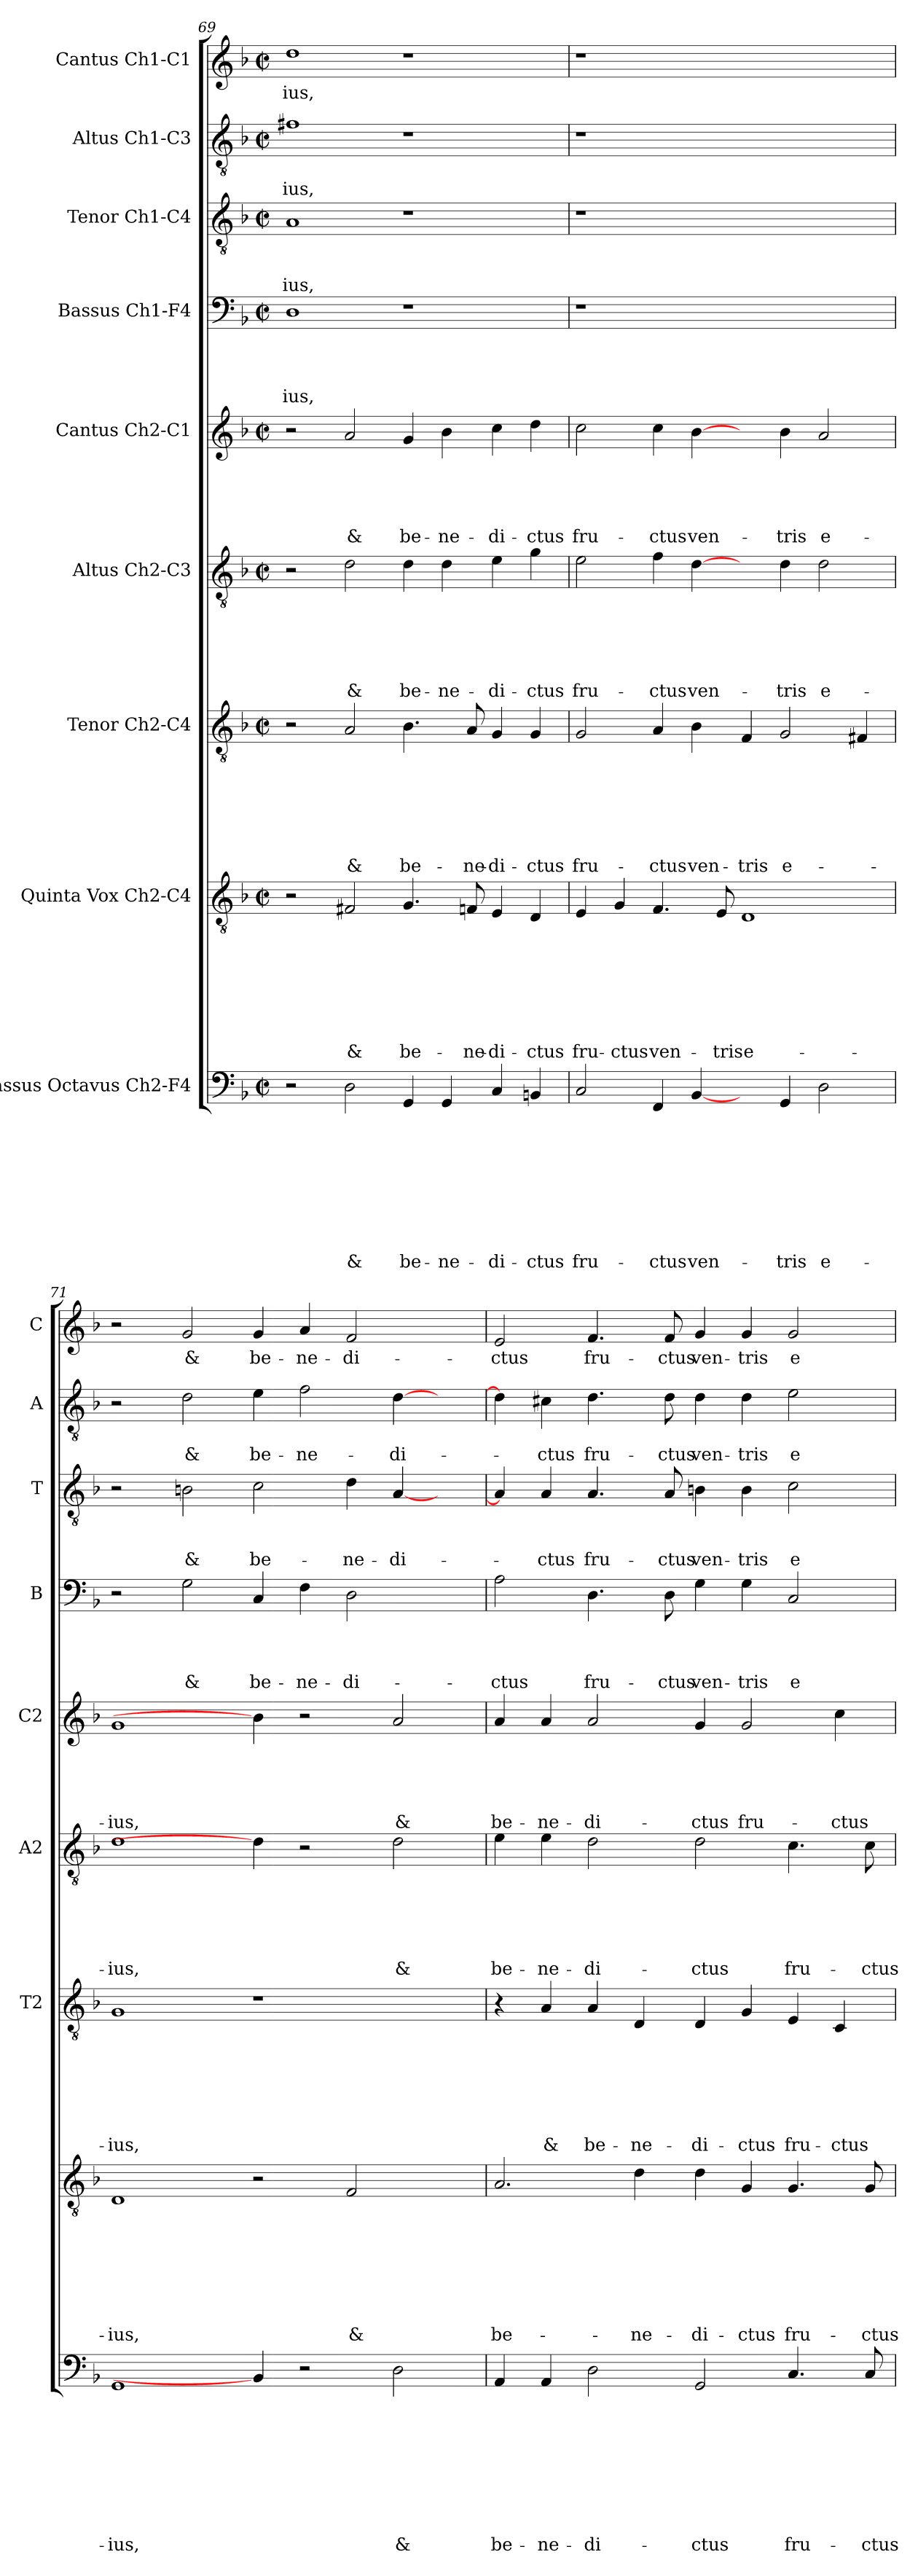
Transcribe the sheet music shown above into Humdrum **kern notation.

**kern	**text	**text	**text	**text	**text	**text	**text	**text	**text	**kern	**text	**text	**text	**text	**text	**text	**text	**text	**kern	**text	**text	**text	**text	**text	**text	**text	**kern	**text	**text	**text	**text	**text	**text	**kern	**text	**text	**text	**text	**text	**kern	**text	**text	**text	**text	**kern	**text	**text	**text	**kern	**text	**text	**kern	**text
*part9	*part9	*part9	*part9	*part9	*part9	*part9	*part9	*part9	*part9	*part8	*part8	*part8	*part8	*part8	*part8	*part8	*part8	*part8	*part7	*part7	*part7	*part7	*part7	*part7	*part7	*part7	*part6	*part6	*part6	*part6	*part6	*part6	*part6	*part5	*part5	*part5	*part5	*part5	*part5	*part4	*part4	*part4	*part4	*part4	*part3	*part3	*part3	*part3	*part2	*part2	*part2	*part1	*part1
*staff9	*staff9	*staff9	*staff9	*staff9	*staff9	*staff9	*staff9	*staff9	*staff9	*staff8	*staff8	*staff8	*staff8	*staff8	*staff8	*staff8	*staff8	*staff8	*staff7	*staff7	*staff7	*staff7	*staff7	*staff7	*staff7	*staff7	*staff6	*staff6	*staff6	*staff6	*staff6	*staff6	*staff6	*staff5	*staff5	*staff5	*staff5	*staff5	*staff5	*staff4	*staff4	*staff4	*staff4	*staff4	*staff3	*staff3	*staff3	*staff3	*staff2	*staff2	*staff2	*staff1	*staff1
*I"Bassus Octavus Ch2-F4	*	*	*	*	*	*	*	*	*	*I"Quinta Vox Ch2-C4	*	*	*	*	*	*	*	*	*I"Tenor Ch2-C4	*	*	*	*	*	*	*	*I"Altus Ch2-C3	*	*	*	*	*	*	*I"Cantus Ch2-C1	*	*	*	*	*	*I"Bassus Ch1-F4	*	*	*	*	*I"Tenor Ch1-C4	*	*	*	*I"Altus Ch1-C3	*	*	*I"Cantus Ch1-C1	*
*	*	*	*	*	*	*	*	*	*	*	*	*	*	*	*	*	*	*	*I'T2	*	*	*	*	*	*	*	*I'A2	*	*	*	*	*	*	*I'C2	*	*	*	*	*	*I'B	*	*	*	*	*I'T	*	*	*	*I'A	*	*	*I'C	*
*clefF4	*	*	*	*	*	*	*	*	*	*clefGv2	*	*	*	*	*	*	*	*	*clefGv2	*	*	*	*	*	*	*	*clefGv2	*	*	*	*	*	*	*clefG2	*	*	*	*	*	*clefF4	*	*	*	*	*clefGv2	*	*	*	*clefGv2	*	*	*clefG2	*
*k[b-]	*	*	*	*	*	*	*	*	*	*k[b-]	*	*	*	*	*	*	*	*	*k[b-]	*	*	*	*	*	*	*	*k[b-]	*	*	*	*	*	*	*k[b-]	*	*	*	*	*	*k[b-]	*	*	*	*	*k[b-]	*	*	*	*k[b-]	*	*	*k[b-]	*
*F:	*	*	*	*	*	*	*	*	*	*F:	*	*	*	*	*	*	*	*	*F:	*	*	*	*	*	*	*	*F:	*	*	*	*	*	*	*F:	*	*	*	*	*	*F:	*	*	*	*	*F:	*	*	*	*F:	*	*	*F:	*
*M2/2	*	*	*	*	*	*	*	*	*	*M2/2	*	*	*	*	*	*	*	*	*M2/2	*	*	*	*	*	*	*	*M2/2	*	*	*	*	*	*	*M2/2	*	*	*	*	*	*M2/2	*	*	*	*	*M2/2	*	*	*	*M2/2	*	*	*M2/2	*
*met(c|)	*	*	*	*	*	*	*	*	*	*met(c|)	*	*	*	*	*	*	*	*	*met(c|)	*	*	*	*	*	*	*	*met(c|)	*	*	*	*	*	*	*met(c|)	*	*	*	*	*	*met(c|)	*	*	*	*	*met(c|)	*	*	*	*met(c|)	*	*	*met(c|)	*
=69	=69	=69	=69	=69	=69	=69	=69	=69	=69	=69	=69	=69	=69	=69	=69	=69	=69	=69	=69	=69	=69	=69	=69	=69	=69	=69	=69	=69	=69	=69	=69	=69	=69	=69	=69	=69	=69	=69	=69	=69	=69	=69	=69	=69	=69	=69	=69	=69	=69	=69	=69	=69	=69
!	!	!	!	!	!	!	!	!	!	!	!	!	!	!	!	!	!	!	!	!	!	!	!	!	!	!	!	!	!	!	!	!	!	!	!	!	!	!	!	!	!	!	!	!LO:LY:b	!	!	!	!LO:LY:b	!	!	!LO:LY:b	!	!LO:LY:b
2r	.	.	.	.	.	.	.	.	.	2r	.	.	.	.	.	.	.	.	2r	.	.	.	.	.	.	.	2r	.	.	.	.	.	.	2r	.	.	.	.	.	1D	.	.	.	-ius,	1A	.	.	-ius,	1f#X	.	-ius,	1dd	-ius,
!	!	!	!	!	!	!	!	!	!LO:LY:b	!	!	!	!	!	!	!	!	!LO:LY:b	!	!	!	!	!	!	!	!LO:LY:b	!	!	!	!	!	!	!LO:LY:b	!	!	!	!	!	!LO:LY:b	!	!	!	!	!	!	!	!	!	!	!	!	!	!
2D\	.	.	.	.	.	.	.	.	&	2F#X/	.	.	.	.	.	.	.	&	2A/	.	.	.	.	.	.	&	2d\	.	.	.	.	.	&	2a/	.	.	.	.	&	.	.	.	.	.	.	.	.	.	.	.	.	.	.
!	!	!	!	!	!	!	!	!	!LO:LY:b	!	!	!	!	!	!	!	!	!LO:LY:b	!	!	!	!	!	!	!	!LO:LY:b	!	!	!	!	!	!	!LO:LY:b	!	!	!	!	!	!LO:LY:b	!	!	!	!	!	!	!	!	!	!	!	!	!	!
4GG/	.	.	.	.	.	.	.	.	be-	4.G/	.	.	.	.	.	.	.	be-	4.B-\	.	.	.	.	.	.	be-	4d\	.	.	.	.	.	be-	4g/	.	.	.	.	be-	1r	.	.	.	.	1r	.	.	.	1r	.	.	1r	.
!	!	!	!	!	!	!	!	!	!LO:LY:b	!	!	!	!	!	!	!	!	!	!	!	!	!	!	!	!	!	!	!	!	!	!	!	!LO:LY:b	!	!	!	!	!	!LO:LY:b	!	!	!	!	!	!	!	!	!	!	!	!	!	!
4GG/	.	.	.	.	.	.	.	.	-ne-	.	.	.	.	.	.	.	.	.	.	.	.	.	.	.	.	.	4d\	.	.	.	.	.	-ne-	4b-\	.	.	.	.	-ne-	.	.	.	.	.	.	.	.	.	.	.	.	.	.
!	!	!	!	!	!	!	!	!	!	!	!	!	!	!	!	!	!	!LO:LY:b	!	!	!	!	!	!	!	!LO:LY:b	!	!	!	!	!	!	!	!	!	!	!	!	!	!	!	!	!	!	!	!	!	!	!	!	!	!	!
.	.	.	.	.	.	.	.	.	.	8Fn/	.	.	.	.	.	.	.	-ne-	8A/	.	.	.	.	.	.	-ne-	.	.	.	.	.	.	.	.	.	.	.	.	.	.	.	.	.	.	.	.	.	.	.	.	.	.	.
!	!	!	!	!	!	!	!	!	!LO:LY:b	!	!	!	!	!	!	!	!	!LO:LY:b	!	!	!	!	!	!	!	!LO:LY:b	!	!	!	!	!	!	!LO:LY:b	!	!	!	!	!	!LO:LY:b	!	!	!	!	!	!	!	!	!	!	!	!	!	!
4C/	.	.	.	.	.	.	.	.	-di-	4E/	.	.	.	.	.	.	.	-di-	4G/	.	.	.	.	.	.	-di-	4e\	.	.	.	.	.	-di-	4cc\	.	.	.	.	-di-	.	.	.	.	.	.	.	.	.	.	.	.	.	.
!	!	!	!	!	!	!	!	!	!LO:LY:b	!	!	!	!	!	!	!	!	!LO:LY:b	!	!	!	!	!	!	!	!LO:LY:b	!	!	!	!	!	!	!LO:LY:b	!	!	!	!	!	!LO:LY:b	!	!	!	!	!	!	!	!	!	!	!	!	!	!
4BBn/	.	.	.	.	.	.	.	.	-ctus	4D/	.	.	.	.	.	.	.	-ctus	4G/	.	.	.	.	.	.	-ctus	4g\	.	.	.	.	.	-ctus	4dd\	.	.	.	.	-ctus	.	.	.	.	.	.	.	.	.	.	.	.	.	.
!!LO:LB:g=z
=70	=70	=70	=70	=70	=70	=70	=70	=70	=70	=70	=70	=70	=70	=70	=70	=70	=70	=70	=70	=70	=70	=70	=70	=70	=70	=70	=70	=70	=70	=70	=70	=70	=70	=70	=70	=70	=70	=70	=70	=70	=70	=70	=70	=70	=70	=70	=70	=70	=70	=70	=70	=70	=70
!	!	!	!	!	!	!	!	!	!LO:LY:b	!	!	!	!	!	!	!	!	!LO:LY:b	!	!	!	!	!	!	!	!LO:LY:b	!	!	!	!	!	!	!LO:LY:b	!	!	!	!	!	!LO:LY:b	!	!	!	!	!	!	!	!	!	!	!	!	!	!
2C/	.	.	.	.	.	.	.	.	fru-	4E/	.	.	.	.	.	.	.	fru-	2G/	.	.	.	.	.	.	fru-	2e\	.	.	.	.	.	fru-	2cc\	.	.	.	.	fru-	1r	.	.	.	.	1r	.	.	.	1r	.	.	1r	.
!	!	!	!	!	!	!	!	!	!	!	!	!	!	!	!	!	!	!LO:LY:b	!	!	!	!	!	!	!	!	!	!	!	!	!	!	!	!	!	!	!	!	!	!	!	!	!	!	!	!	!	!	!	!	!	!	!
.	.	.	.	.	.	.	.	.	.	4G/	.	.	.	.	.	.	.	-ctus	.	.	.	.	.	.	.	.	.	.	.	.	.	.	.	.	.	.	.	.	.	.	.	.	.	.	.	.	.	.	.	.	.	.	.
!	!	!	!	!	!	!	!	!	!LO:LY:b	!	!	!	!	!	!	!	!	!LO:LY:b	!	!	!	!	!	!	!	!LO:LY:b	!	!	!	!	!	!	!LO:LY:b	!	!	!	!	!	!LO:LY:b	!	!	!	!	!	!	!	!	!	!	!	!	!	!
4FF/	.	.	.	.	.	.	.	.	-ctus	4.F/	.	.	.	.	.	.	.	ven-	4A/	.	.	.	.	.	.	-ctus	4f\	.	.	.	.	.	-ctus	4cc\	.	.	.	.	-ctus	.	.	.	.	.	.	.	.	.	.	.	.	.	.
!	!	!	!	!	!	!	!	!	!LO:LY:b	!	!	!	!	!	!	!	!	!	!	!	!	!	!	!	!	!LO:LY:b	!	!	!	!	!	!	!LO:LY:b	!	!	!	!	!	!LO:LY:b	!	!	!	!	!	!	!	!	!	!	!	!	!	!
[4BB-/	.	.	.	.	.	.	.	.	ven-	.	.	.	.	.	.	.	.	.	4B-\	.	.	.	.	.	.	ven-	[4d\	.	.	.	.	.	ven-	[4b-\	.	.	.	.	ven-	.	.	.	.	.	.	.	.	.	.	.	.	.	.
!	!	!	!	!	!	!	!	!	!	!	!	!	!	!	!	!	!	!LO:LY:b	!	!	!	!	!	!	!	!	!	!	!	!	!	!	!	!	!	!	!	!	!	!	!	!	!	!	!	!	!	!	!	!	!	!	!
.	.	.	.	.	.	.	.	.	.	8E/	.	.	.	.	.	.	.	-tris	.	.	.	.	.	.	.	.	.	.	.	.	.	.	.	.	.	.	.	.	.	.	.	.	.	.	.	.	.	.	.	.	.	.	.
!	!	!	!	!	!	!	!	!	!	!	!	!	!	!	!	!	!	!LO:LY:b	!	!	!	!	!	!	!	!LO:LY:b	!	!	!	!	!	!	!	!	!	!	!	!	!	!	!	!	!	!	!	!	!	!	!	!	!	!	!
4ryy	.	.	.	.	.	.	.	.	.	1D	.	.	.	.	.	.	.	e-	4F/	.	.	.	.	.	.	-tris	4ryy	.	.	.	.	.	.	4ryy	.	.	.	.	.	1ryy	.	.	.	.	1ryy	.	.	.	1ryy	.	.	1ryy	.
!	!	!	!	!	!	!	!	!	!LO:LY:b	!	!	!	!	!	!	!	!	!	!	!	!	!	!	!	!	!LO:LY:b	!	!	!	!	!	!	!LO:LY:b	!	!	!	!	!	!LO:LY:b	!	!	!	!	!	!	!	!	!	!	!	!	!	!
4GG/	.	.	.	.	.	.	.	.	-tris	.	.	.	.	.	.	.	.	.	2G/	.	.	.	.	.	.	e-	4d\	.	.	.	.	.	-tris	4b-\	.	.	.	.	-tris	.	.	.	.	.	.	.	.	.	.	.	.	.	.
!	!	!	!	!	!	!	!	!	!LO:LY:b	!	!	!	!	!	!	!	!	!	!	!	!	!	!	!	!	!	!	!	!	!	!	!	!LO:LY:b	!	!	!	!	!	!LO:LY:b	!	!	!	!	!	!	!	!	!	!	!	!	!	!
2D\	.	.	.	.	.	.	.	.	e-	.	.	.	.	.	.	.	.	.	.	.	.	.	.	.	.	.	2d\	.	.	.	.	.	e-	2a/	.	.	.	.	e-	.	.	.	.	.	.	.	.	.	.	.	.	.	.
.	.	.	.	.	.	.	.	.	.	.	.	.	.	.	.	.	.	.	4F#X/	.	.	.	.	.	.	.	.	.	.	.	.	.	.	.	.	.	.	.	.	.	.	.	.	.	.	.	.	.	.	.	.	.	.
=71	=71	=71	=71	=71	=71	=71	=71	=71	=71	=71	=71	=71	=71	=71	=71	=71	=71	=71	=71	=71	=71	=71	=71	=71	=71	=71	=71	=71	=71	=71	=71	=71	=71	=71	=71	=71	=71	=71	=71	=71	=71	=71	=71	=71	=71	=71	=71	=71	=71	=71	=71	=71	=71
!	!	!	!	!	!	!	!	!	!LO:LY:b	!	!	!	!	!	!	!	!	!LO:LY:b	!	!	!	!	!	!	!	!LO:LY:b	!	!	!	!	!	!	!LO:LY:b	!	!	!	!	!	!LO:LY:b	!	!	!	!	!	!	!	!	!	!	!	!	!	!
1GG	.	.	.	.	.	.	.	.	-ius,	1D	.	.	.	.	.	.	.	-ius,	1G	.	.	.	.	.	.	-ius,	1d	.	.	.	.	.	-ius,	1g	.	.	.	.	-ius,	2r	.	.	.	.	2r	.	.	.	2r	.	.	2r	.
!	!	!	!	!	!	!	!	!	!	!	!	!	!	!	!	!	!	!	!	!	!	!	!	!	!	!	!	!	!	!	!	!	!	!	!	!	!	!	!	!	!	!	!	!LO:LY:b	!	!	!	!LO:LY:b	!	!	!LO:LY:b	!	!LO:LY:b
.	.	.	.	.	.	.	.	.	.	.	.	.	.	.	.	.	.	.	.	.	.	.	.	.	.	.	.	.	.	.	.	.	.	.	.	.	.	.	.	2G\	.	.	.	&	2Bn\	.	.	&	2d\	.	&	2g/	&
!	!	!	!	!	!	!	!	!	!	!	!	!	!	!	!	!	!	!	!	!	!	!	!	!	!	!	!	!	!	!	!	!	!	!	!	!	!	!	!	!	!	!	!	!LO:LY:b	!	!	!	!LO:LY:b	!	!	!LO:LY:b	!	!LO:LY:b
4BB-/]	.	.	.	.	.	.	.	.	.	2r	.	.	.	.	.	.	.	.	1r	.	.	.	.	.	.	.	4d\]	.	.	.	.	.	.	4b-\]	.	.	.	.	.	4C/	.	.	.	be-	2c\	.	.	be-	4e\	.	be-	4g/	be-
!	!	!	!	!	!	!	!	!	!	!	!	!	!	!	!	!	!	!	!	!	!	!	!	!	!	!	!	!	!	!	!	!	!	!	!	!	!	!	!	!	!	!	!	!LO:LY:b	!	!	!	!	!	!	!LO:LY:b	!	!LO:LY:b
2r	.	.	.	.	.	.	.	.	.	.	.	.	.	.	.	.	.	.	.	.	.	.	.	.	.	.	2r	.	.	.	.	.	.	2r	.	.	.	.	.	4F\	.	.	.	-ne-	.	.	.	.	2f\	.	-ne-	4a/	-ne-
!	!	!	!	!	!	!	!	!	!	!	!	!	!	!	!	!	!	!LO:LY:b	!	!	!	!	!	!	!	!	!	!	!	!	!	!	!	!	!	!	!	!	!	!	!	!	!	!LO:LY:b	!	!	!	!LO:LY:b	!	!	!	!	!LO:LY:b
.	.	.	.	.	.	.	.	.	.	2F/	.	.	.	.	.	.	.	&	.	.	.	.	.	.	.	.	.	.	.	.	.	.	.	.	.	.	.	.	.	2D\	.	.	.	-di-	4d\	.	.	-ne-	.	.	.	2f/	-di-
!	!	!	!	!	!	!	!	!	!LO:LY:b	!	!	!	!	!	!	!	!	!	!	!	!	!	!	!	!	!	!	!	!	!	!	!	!LO:LY:b	!	!	!	!	!	!LO:LY:b	!	!	!	!	!	!	!	!	!LO:LY:b	!	!	!LO:LY:b	!	!
2D\	.	.	.	.	.	.	.	.	&	.	.	.	.	.	.	.	.	.	.	.	.	.	.	.	.	.	2d\	.	.	.	.	.	&	2a/	.	.	.	.	&	.	.	.	.	.	[4A/	.	.	-di-	[4d\	.	-di-	.	.
.	.	.	.	.	.	.	.	.	.	4ryy	.	.	.	.	.	.	.	.	4ryy	.	.	.	.	.	.	.	.	.	.	.	.	.	.	.	.	.	.	.	.	4ryy	.	.	.	.	4ryy	.	.	.	4ryy	.	.	4ryy	.
=72	=72	=72	=72	=72	=72	=72	=72	=72	=72	=72	=72	=72	=72	=72	=72	=72	=72	=72	=72	=72	=72	=72	=72	=72	=72	=72	=72	=72	=72	=72	=72	=72	=72	=72	=72	=72	=72	=72	=72	=72	=72	=72	=72	=72	=72	=72	=72	=72	=72	=72	=72	=72	=72
!	!	!	!	!	!	!	!	!	!LO:LY:b	!	!	!	!	!	!	!	!	!LO:LY:b	!	!	!	!	!	!	!	!	!	!	!	!	!	!	!LO:LY:b	!	!	!	!	!	!LO:LY:b	!	!	!	!	!LO:LY:b	!	!	!	!	!	!	!	!	!LO:LY:b
4AA/	.	.	.	.	.	.	.	.	be-	2.A/	.	.	.	.	.	.	.	be-	4r	.	.	.	.	.	.	.	4e\	.	.	.	.	.	be-	4a/	.	.	.	.	be-	2A\	.	.	.	-ctus	4A/]	.	.	.	4d\]	.	.	2e/	-ctus
!	!	!	!	!	!	!	!	!	!LO:LY:b	!	!	!	!	!	!	!	!	!	!	!	!	!	!	!	!	!LO:LY:b	!	!	!	!	!	!	!LO:LY:b	!	!	!	!	!	!LO:LY:b	!	!	!	!	!	!	!	!	!LO:LY:b	!	!	!LO:LY:b	!	!
4AA/	.	.	.	.	.	.	.	.	-ne-	.	.	.	.	.	.	.	.	.	4A/	.	.	.	.	.	.	&	4e\	.	.	.	.	.	-ne-	4a/	.	.	.	.	-ne-	.	.	.	.	.	4A/	.	.	-ctus	4c#X\	.	-ctus	.	.
!	!	!	!	!	!	!	!	!	!LO:LY:b	!	!	!	!	!	!	!	!	!	!	!	!	!	!	!	!	!LO:LY:b	!	!	!	!	!	!	!LO:LY:b	!	!	!	!	!	!LO:LY:b	!	!	!	!	!LO:LY:b	!	!	!	!LO:LY:b	!	!	!LO:LY:b	!	!LO:LY:b
2D\	.	.	.	.	.	.	.	.	-di-	.	.	.	.	.	.	.	.	.	4A/	.	.	.	.	.	.	be-	2d\	.	.	.	.	.	-di-	2a/	.	.	.	.	-di-	4.D\	.	.	.	fru-	4.A/	.	.	fru-	4.d\	.	fru-	4.f/	fru-
!	!	!	!	!	!	!	!	!	!	!	!	!	!	!	!	!	!	!LO:LY:b	!	!	!	!	!	!	!	!LO:LY:b	!	!	!	!	!	!	!	!	!	!	!	!	!	!	!	!	!	!	!	!	!	!	!	!	!	!	!
.	.	.	.	.	.	.	.	.	.	4d\	.	.	.	.	.	.	.	-ne-	4D/	.	.	.	.	.	.	-ne-	.	.	.	.	.	.	.	.	.	.	.	.	.	.	.	.	.	.	.	.	.	.	.	.	.	.	.
!	!	!	!	!	!	!	!	!	!	!	!	!	!	!	!	!	!	!	!	!	!	!	!	!	!	!	!	!	!	!	!	!	!	!	!	!	!	!	!	!	!	!	!	!LO:LY:b	!	!	!	!LO:LY:b	!	!	!LO:LY:b	!	!LO:LY:b
.	.	.	.	.	.	.	.	.	.	.	.	.	.	.	.	.	.	.	.	.	.	.	.	.	.	.	.	.	.	.	.	.	.	.	.	.	.	.	.	8D\	.	.	.	-ctus	8A/	.	.	-ctus	8d\	.	-ctus	8f/	-ctus
!	!	!	!	!	!	!	!	!	!LO:LY:b	!	!	!	!	!	!	!	!	!LO:LY:b	!	!	!	!	!	!	!	!LO:LY:b	!	!	!	!	!	!	!LO:LY:b	!	!	!	!	!	!LO:LY:b	!	!	!	!	!LO:LY:b	!	!	!	!LO:LY:b	!	!	!LO:LY:b	!	!LO:LY:b
2GG/	.	.	.	.	.	.	.	.	-ctus	4d\	.	.	.	.	.	.	.	-di-	4D/	.	.	.	.	.	.	-di-	2d\	.	.	.	.	.	-ctus	4g/	.	.	.	.	-ctus	4G\	.	.	.	ven-	4Bn\	.	.	ven-	4d\	.	ven-	4g/	ven-
!	!	!	!	!	!	!	!	!	!	!	!	!	!	!	!	!	!	!LO:LY:b	!	!	!	!	!	!	!	!LO:LY:b	!	!	!	!	!	!	!	!	!	!	!	!	!LO:LY:b	!	!	!	!	!LO:LY:b	!	!	!	!LO:LY:b	!	!	!LO:LY:b	!	!LO:LY:b
.	.	.	.	.	.	.	.	.	.	4G/	.	.	.	.	.	.	.	-ctus	4G/	.	.	.	.	.	.	-ctus	.	.	.	.	.	.	.	2g/	.	.	.	.	fru-	4G\	.	.	.	-tris	4B\	.	.	-tris	4d\	.	-tris	4g/	-tris
!	!	!	!	!	!	!	!	!	!LO:LY:b	!	!	!	!	!	!	!	!	!LO:LY:b	!	!	!	!	!	!	!	!LO:LY:b	!	!	!	!	!	!	!LO:LY:b	!	!	!	!	!	!	!	!	!	!	!LO:LY:b	!	!	!	!LO:LY:b	!	!	!LO:LY:b	!	!LO:LY:b
4.C/	.	.	.	.	.	.	.	.	fru-	4.G/	.	.	.	.	.	.	.	fru-	4E/	.	.	.	.	.	.	fru-	4.c\	.	.	.	.	.	fru-	.	.	.	.	.	.	2C/	.	.	.	e-	2c\	.	.	e-	2e\	.	e-	2g/	e-
!	!	!	!	!	!	!	!	!	!	!	!	!	!	!	!	!	!	!	!	!	!	!	!	!	!	!LO:LY:b	!	!	!	!	!	!	!	!	!	!	!	!	!LO:LY:b	!	!	!	!	!	!	!	!	!	!	!	!	!	!
.	.	.	.	.	.	.	.	.	.	.	.	.	.	.	.	.	.	.	4C/	.	.	.	.	.	.	-ctus	.	.	.	.	.	.	.	4cc\	.	.	.	.	-ctus	.	.	.	.	.	.	.	.	.	.	.	.	.	.
!	!	!	!	!	!	!	!	!	!LO:LY:b	!	!	!	!	!	!	!	!	!LO:LY:b	!	!	!	!	!	!	!	!	!	!	!	!	!	!	!LO:LY:b	!	!	!	!	!	!	!	!	!	!	!	!	!	!	!	!	!	!	!	!
8C/	.	.	.	.	.	.	.	.	-ctus	8G/	.	.	.	.	.	.	.	-ctus	.	.	.	.	.	.	.	.	8c\	.	.	.	.	.	-ctus	.	.	.	.	.	.	.	.	.	.	.	.	.	.	.	.	.	.	.	.
=	=	=	=	=	=	=	=	=	=	=	=	=	=	=	=	=	=	=	=	=	=	=	=	=	=	=	=	=	=	=	=	=	=	=	=	=	=	=	=	=	=	=	=	=	=	=	=	=	=	=	=	=	=
*-	*-	*-	*-	*-	*-	*-	*-	*-	*-	*-	*-	*-	*-	*-	*-	*-	*-	*-	*-	*-	*-	*-	*-	*-	*-	*-	*-	*-	*-	*-	*-	*-	*-	*-	*-	*-	*-	*-	*-	*-	*-	*-	*-	*-	*-	*-	*-	*-	*-	*-	*-	*-	*-
